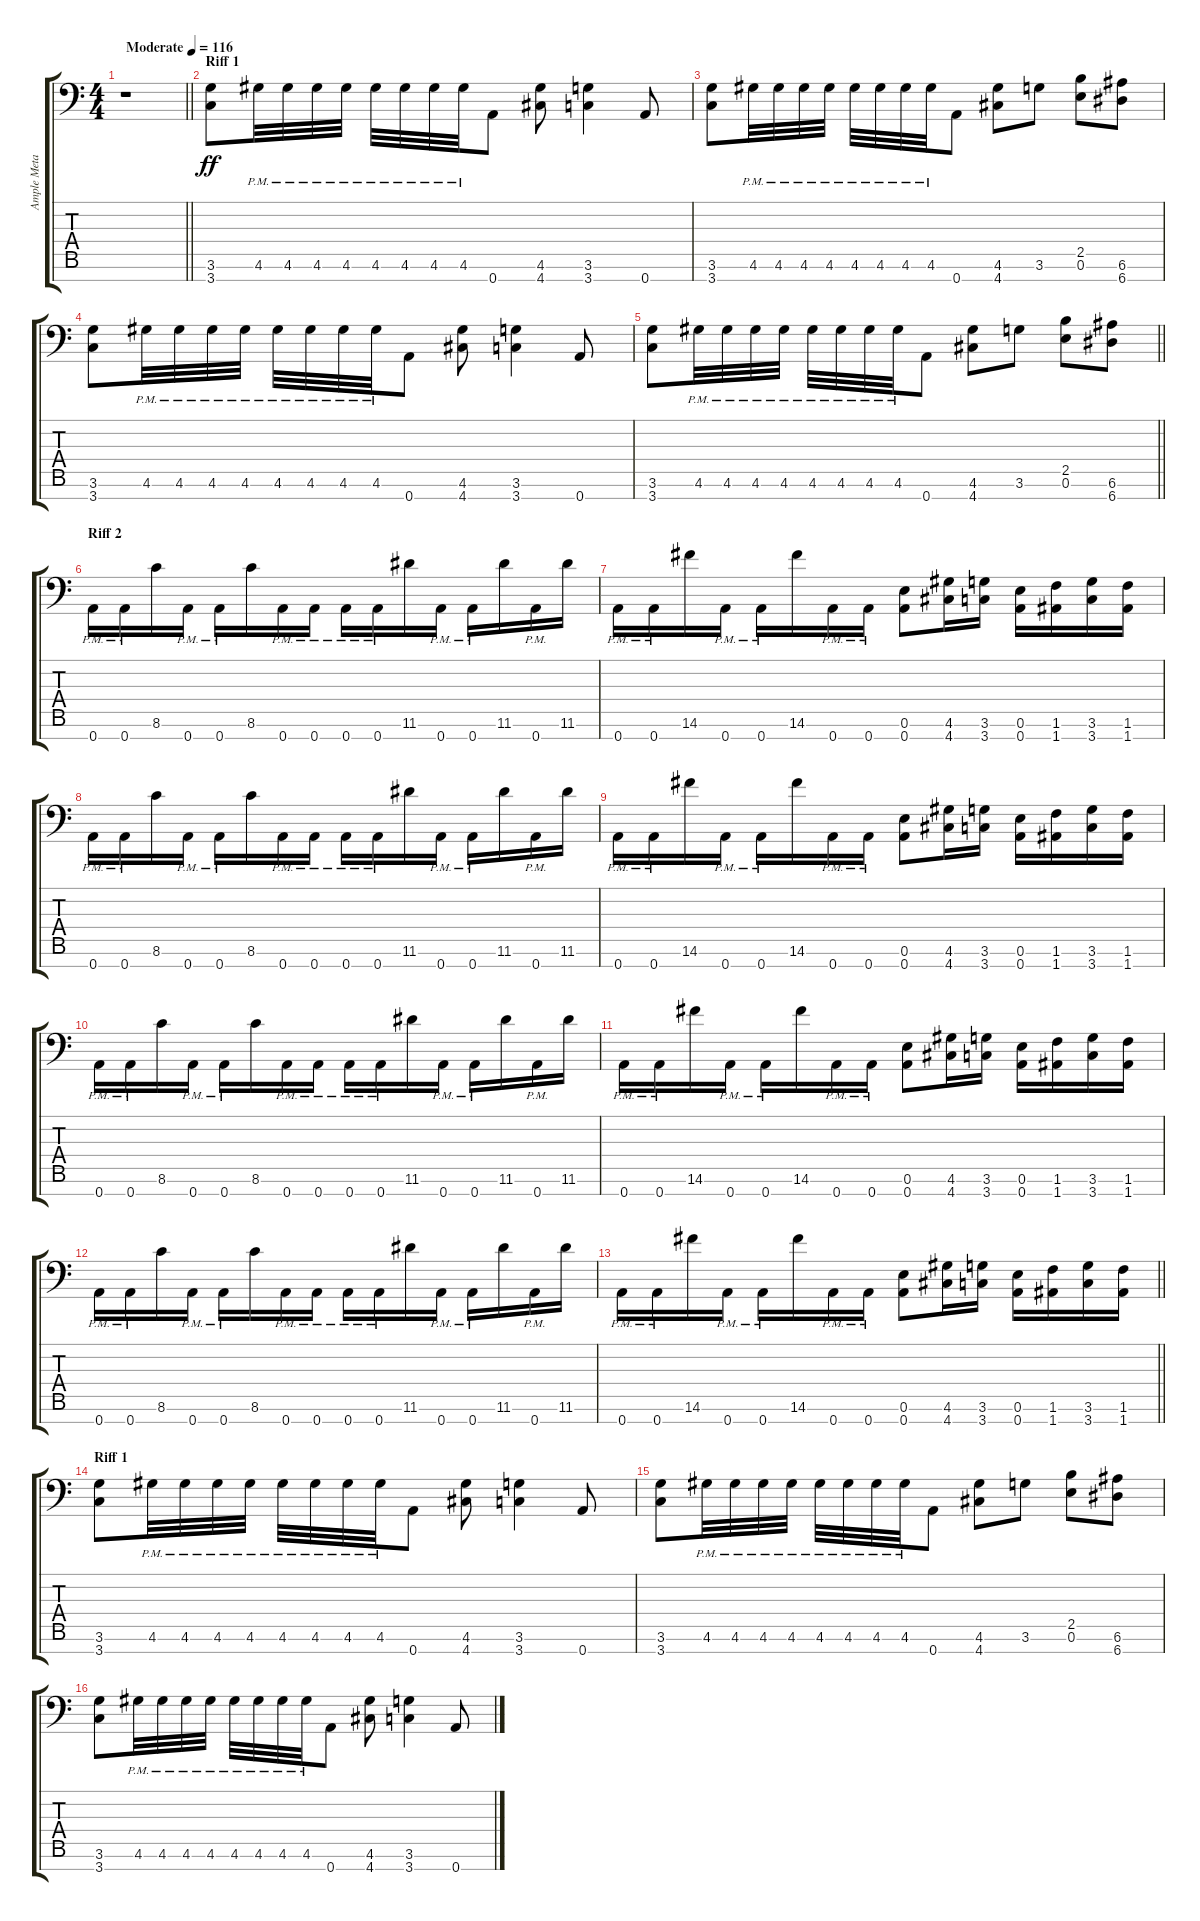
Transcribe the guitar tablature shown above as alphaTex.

\track ("Ample Metal Hellrazer 01" "Ample Meta") {instrument distortionguitar}
\staff {score tabs}
\tuning (E4 B3 G3 D3 A2 E2 A1) {hide}
\ts (4 4)
\tempo (116 "Moderate")
\clef f4
\barLineRight lightlight
\ks c
r.1{dy ff instrument distortionguitar} |
\section ("" "Riff 1")
(3.6 3.7).8 4.6{pm}.32 4.6{pm}.32 4.6{pm}.32 4.6{pm}.32 4.6{pm}.32 4.6{pm}.32 4.6{pm}.32 4.6{pm}.32 0.7.8 (4.6 4.7).8 (3.6 3.7).4 0.7.8 |
(3.6 3.7).8 4.6{pm}.32 4.6{pm}.32 4.6{pm}.32 4.6{pm}.32 4.6{pm}.32 4.6{pm}.32 4.6{pm}.32 4.6{pm}.32 0.7.8 (4.6 4.7).8 3.6.8 (2.5 0.6).8 (6.6 6.7).8 |
(3.6 3.7).8 4.6{pm}.32 4.6{pm}.32 4.6{pm}.32 4.6{pm}.32 4.6{pm}.32 4.6{pm}.32 4.6{pm}.32 4.6{pm}.32 0.7.8 (4.6 4.7).8 (3.6 3.7).4 0.7.8 |
\barLineRight lightlight
(3.6 3.7).8 4.6{pm}.32 4.6{pm}.32 4.6{pm}.32 4.6{pm}.32 4.6{pm}.32 4.6{pm}.32 4.6{pm}.32 4.6{pm}.32 0.7.8 (4.6 4.7).8 3.6.8 (2.5 0.6).8 (6.6 6.7).8 |
\section ("" "Riff 2")
0.7{pm}.16 0.7{pm}.16 8.6.16 0.7{pm}.16 0.7{pm}.16 8.6.16 0.7{pm}.16 0.7{pm}.16 0.7{pm}.16 0.7{pm}.16 11.6.16 0.7{pm}.16 0.7{pm}.16 11.6.16 0.7{pm}.16 11.6.16 |
0.7{pm}.16 0.7{pm}.16 14.6.16 0.7{pm}.16 0.7{pm}.16 14.6.16 0.7{pm}.16 0.7{pm}.16 (0.6 0.7).8 (4.6 4.7).16 (3.6 3.7).16 (0.6 0.7).16 (1.6 1.7).16 (3.6 3.7).16 (1.6 1.7).16 |
0.7{pm}.16 0.7{pm}.16 8.6.16 0.7{pm}.16 0.7{pm}.16 8.6.16 0.7{pm}.16 0.7{pm}.16 0.7{pm}.16 0.7{pm}.16 11.6.16 0.7{pm}.16 0.7{pm}.16 11.6.16 0.7{pm}.16 11.6.16 |
0.7{pm}.16 0.7{pm}.16 14.6.16 0.7{pm}.16 0.7{pm}.16 14.6.16 0.7{pm}.16 0.7{pm}.16 (0.6 0.7).8 (4.6 4.7).16 (3.6 3.7).16 (0.6 0.7).16 (1.6 1.7).16 (3.6 3.7).16 (1.6 1.7).16 |
0.7{pm}.16 0.7{pm}.16 8.6.16 0.7{pm}.16 0.7{pm}.16 8.6.16 0.7{pm}.16 0.7{pm}.16 0.7{pm}.16 0.7{pm}.16 11.6.16 0.7{pm}.16 0.7{pm}.16 11.6.16 0.7{pm}.16 11.6.16 |
0.7{pm}.16 0.7{pm}.16 14.6.16 0.7{pm}.16 0.7{pm}.16 14.6.16 0.7{pm}.16 0.7{pm}.16 (0.6 0.7).8 (4.6 4.7).16 (3.6 3.7).16 (0.6 0.7).16 (1.6 1.7).16 (3.6 3.7).16 (1.6 1.7).16 |
0.7{pm}.16 0.7{pm}.16 8.6.16 0.7{pm}.16 0.7{pm}.16 8.6.16 0.7{pm}.16 0.7{pm}.16 0.7{pm}.16 0.7{pm}.16 11.6.16 0.7{pm}.16 0.7{pm}.16 11.6.16 0.7{pm}.16 11.6.16 |
\barLineRight lightlight
0.7{pm}.16 0.7{pm}.16 14.6.16 0.7{pm}.16 0.7{pm}.16 14.6.16 0.7{pm}.16 0.7{pm}.16 (0.6 0.7).8 (4.6 4.7).16 (3.6 3.7).16 (0.6 0.7).16 (1.6 1.7).16 (3.6 3.7).16 (1.6 1.7).16 |
\section ("" "Riff 1")
(3.6 3.7).8 4.6{pm}.32 4.6{pm}.32 4.6{pm}.32 4.6{pm}.32 4.6{pm}.32 4.6{pm}.32 4.6{pm}.32 4.6{pm}.32 0.7.8 (4.6 4.7).8 (3.6 3.7).4 0.7.8 |
(3.6 3.7).8 4.6{pm}.32 4.6{pm}.32 4.6{pm}.32 4.6{pm}.32 4.6{pm}.32 4.6{pm}.32 4.6{pm}.32 4.6{pm}.32 0.7.8 (4.6 4.7).8 3.6.8 (2.5 0.6).8 (6.6 6.7).8 |
(3.6 3.7).8 4.6{pm}.32 4.6{pm}.32 4.6{pm}.32 4.6{pm}.32 4.6{pm}.32 4.6{pm}.32 4.6{pm}.32 4.6{pm}.32 0.7.8 (4.6 4.7).8 (3.6 3.7).4 0.7.8
